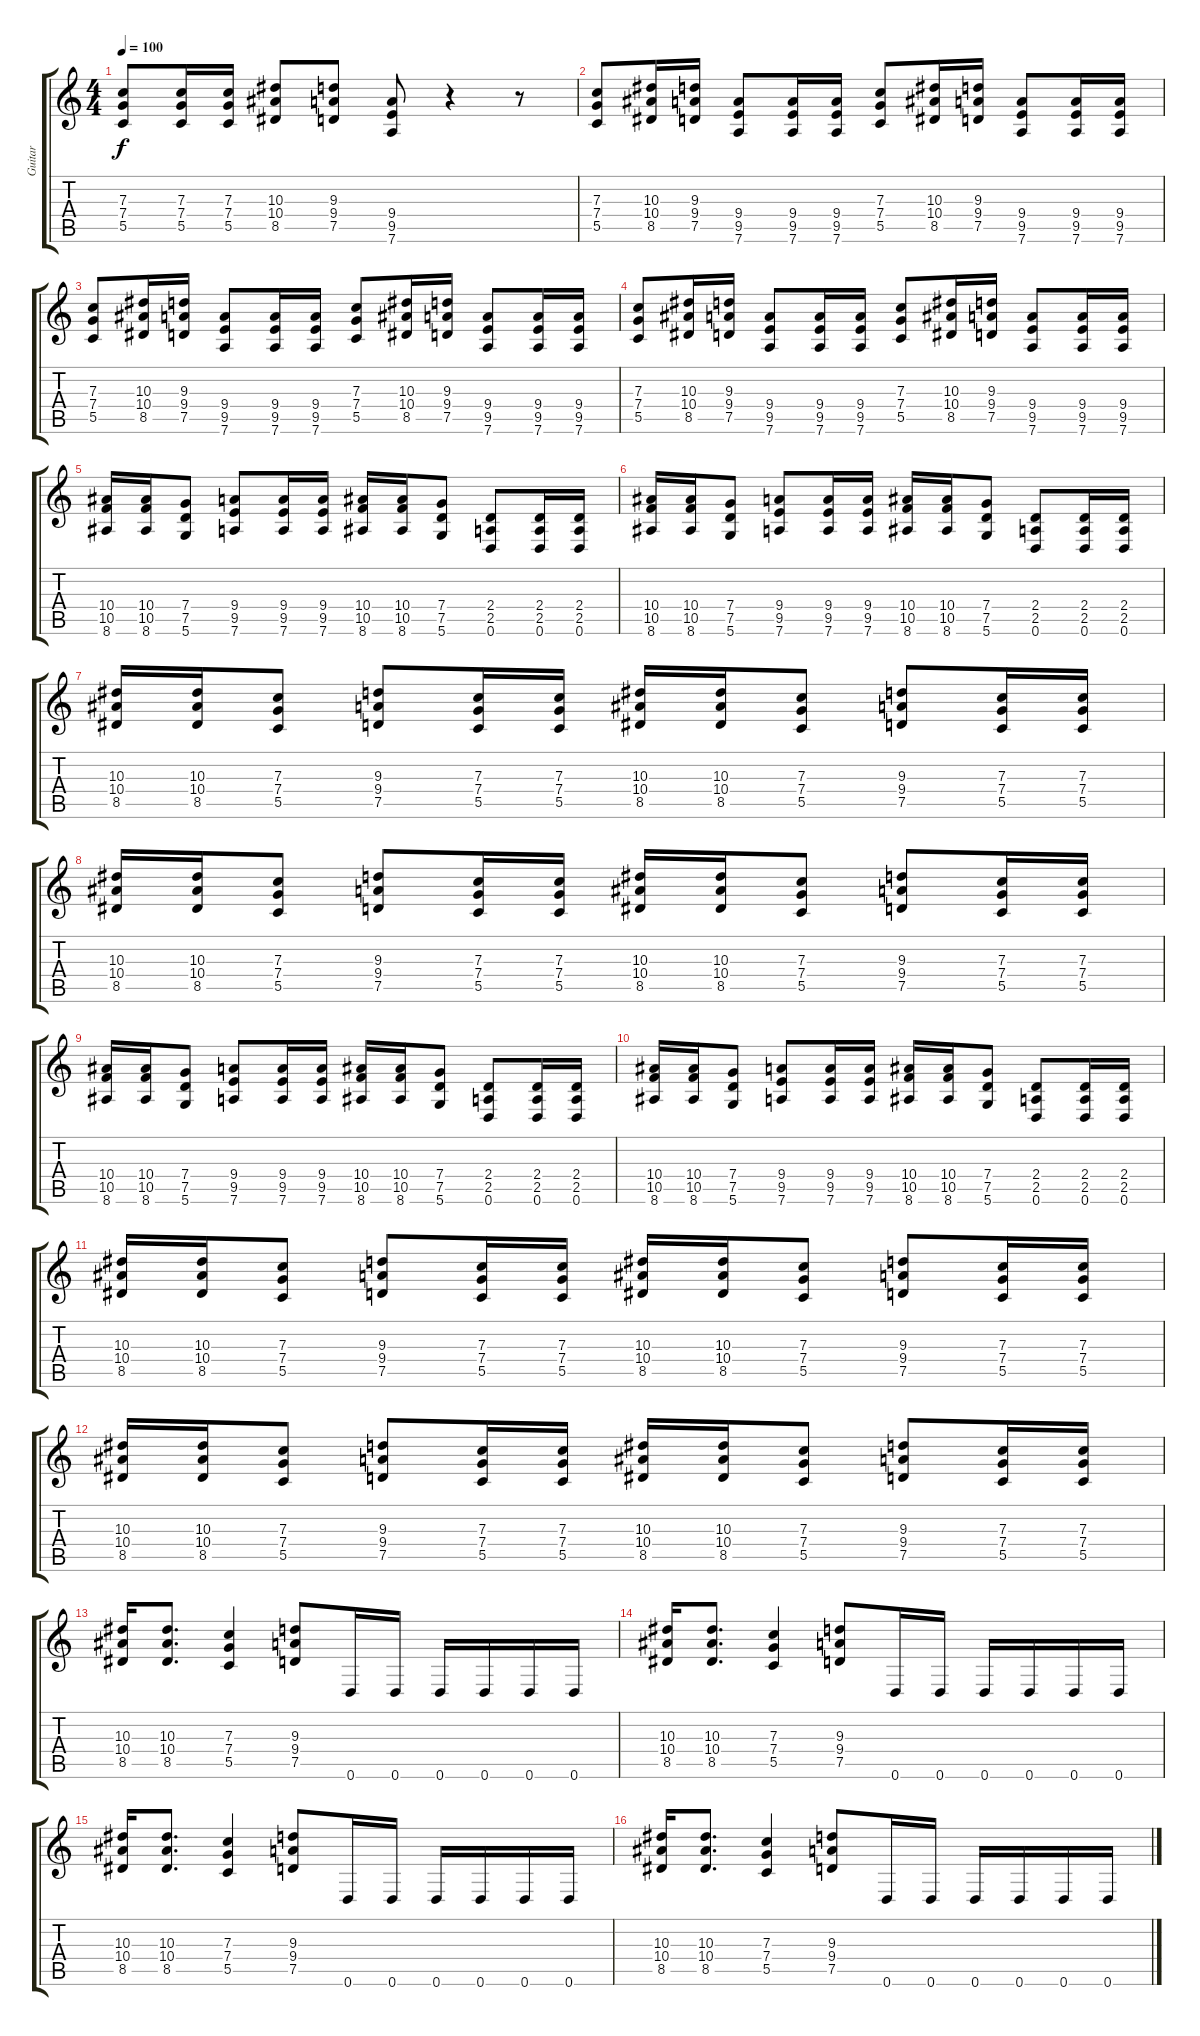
\track ("Guitar" "Guitar") {instrument distortionguitar}
\staff {score tabs}
\tuning (D4 A3 F3 C3 G2 D2) {hide}
\ts (4 4)
\tempo 100
\clef g2
\ks c
(7.3 7.4 5.5).8{dy f} (7.3 7.4 5.5).16 (7.3 7.4 5.5).16 (10.3 10.4 8.5).8 (9.3 9.4 7.5).8 (9.4 9.5 7.6).8 r.4 r.8 |
(7.3 7.4 5.5).8 (10.3 10.4 8.5).16 (9.3 9.4 7.5).16 (9.4 9.5 7.6).8 (9.4 9.5 7.6).16 (9.4 9.5 7.6).16 (7.3 7.4 5.5).8 (10.3 10.4 8.5).16 (9.3 9.4 7.5).16 (9.4 9.5 7.6).8 (9.4 9.5 7.6).16 (9.4 9.5 7.6).16 |
(7.3 7.4 5.5).8 (10.3 10.4 8.5).16 (9.3 9.4 7.5).16 (9.4 9.5 7.6).8 (9.4 9.5 7.6).16 (9.4 9.5 7.6).16 (7.3 7.4 5.5).8 (10.3 10.4 8.5).16 (9.3 9.4 7.5).16 (9.4 9.5 7.6).8 (9.4 9.5 7.6).16 (9.4 9.5 7.6).16 |
(7.3 7.4 5.5).8 (10.3 10.4 8.5).16 (9.3 9.4 7.5).16 (9.4 9.5 7.6).8 (9.4 9.5 7.6).16 (9.4 9.5 7.6).16 (7.3 7.4 5.5).8 (10.3 10.4 8.5).16 (9.3 9.4 7.5).16 (9.4 9.5 7.6).8 (9.4 9.5 7.6).16 (9.4 9.5 7.6).16 |
(10.4 10.5 8.6).16 (10.4 10.5 8.6).16 (7.4 7.5 5.6).8 (9.4 9.5 7.6).8 (9.4 9.5 7.6).16 (9.4 9.5 7.6).16 (10.4 10.5 8.6).16 (10.4 10.5 8.6).16 (7.4 7.5 5.6).8 (2.4 2.5 0.6).8 (2.4 2.5 0.6).16 (2.4 2.5 0.6).16 |
(10.4 10.5 8.6).16 (10.4 10.5 8.6).16 (7.4 7.5 5.6).8 (9.4 9.5 7.6).8 (9.4 9.5 7.6).16 (9.4 9.5 7.6).16 (10.4 10.5 8.6).16 (10.4 10.5 8.6).16 (7.4 7.5 5.6).8 (2.4 2.5 0.6).8 (2.4 2.5 0.6).16 (2.4 2.5 0.6).16 |
(10.3 10.4 8.5).16 (10.3 10.4 8.5).16 (7.3 7.4 5.5).8 (9.3 9.4 7.5).8 (7.3 7.4 5.5).16 (7.3 7.4 5.5).16 (10.3 10.4 8.5).16 (10.3 10.4 8.5).16 (7.3 7.4 5.5).8 (9.3 9.4 7.5).8 (7.3 7.4 5.5).16 (7.3 7.4 5.5).16 |
(10.3 10.4 8.5).16 (10.3 10.4 8.5).16 (7.3 7.4 5.5).8 (9.3 9.4 7.5).8 (7.3 7.4 5.5).16 (7.3 7.4 5.5).16 (10.3 10.4 8.5).16 (10.3 10.4 8.5).16 (7.3 7.4 5.5).8 (9.3 9.4 7.5).8 (7.3 7.4 5.5).16 (7.3 7.4 5.5).16 |
(10.4 10.5 8.6).16 (10.4 10.5 8.6).16 (7.4 7.5 5.6).8 (9.4 9.5 7.6).8 (9.4 9.5 7.6).16 (9.4 9.5 7.6).16 (10.4 10.5 8.6).16 (10.4 10.5 8.6).16 (7.4 7.5 5.6).8 (2.4 2.5 0.6).8 (2.4 2.5 0.6).16 (2.4 2.5 0.6).16 |
(10.4 10.5 8.6).16 (10.4 10.5 8.6).16 (7.4 7.5 5.6).8 (9.4 9.5 7.6).8 (9.4 9.5 7.6).16 (9.4 9.5 7.6).16 (10.4 10.5 8.6).16 (10.4 10.5 8.6).16 (7.4 7.5 5.6).8 (2.4 2.5 0.6).8 (2.4 2.5 0.6).16 (2.4 2.5 0.6).16 |
(10.3 10.4 8.5).16 (10.3 10.4 8.5).16 (7.3 7.4 5.5).8 (9.3 9.4 7.5).8 (7.3 7.4 5.5).16 (7.3 7.4 5.5).16 (10.3 10.4 8.5).16 (10.3 10.4 8.5).16 (7.3 7.4 5.5).8 (9.3 9.4 7.5).8 (7.3 7.4 5.5).16 (7.3 7.4 5.5).16 |
(10.3 10.4 8.5).16 (10.3 10.4 8.5).16 (7.3 7.4 5.5).8 (9.3 9.4 7.5).8 (7.3 7.4 5.5).16 (7.3 7.4 5.5).16 (10.3 10.4 8.5).16 (10.3 10.4 8.5).16 (7.3 7.4 5.5).8 (9.3 9.4 7.5).8 (7.3 7.4 5.5).16 (7.3 7.4 5.5).16 |
(10.3 10.4 8.5).16 (10.3 10.4 8.5).8{d} (7.3 7.4 5.5).4 (9.3 9.4 7.5).8 0.6.16 0.6.16 0.6.16 0.6.16 0.6.16 0.6.16 |
(10.3 10.4 8.5).16 (10.3 10.4 8.5).8{d} (7.3 7.4 5.5).4 (9.3 9.4 7.5).8 0.6.16 0.6.16 0.6.16 0.6.16 0.6.16 0.6.16 |
(10.3 10.4 8.5).16 (10.3 10.4 8.5).8{d} (7.3 7.4 5.5).4 (9.3 9.4 7.5).8 0.6.16 0.6.16 0.6.16 0.6.16 0.6.16 0.6.16 |
(10.3 10.4 8.5).16 (10.3 10.4 8.5).8{d} (7.3 7.4 5.5).4 (9.3 9.4 7.5).8 0.6.16 0.6.16 0.6.16 0.6.16 0.6.16 0.6.16
